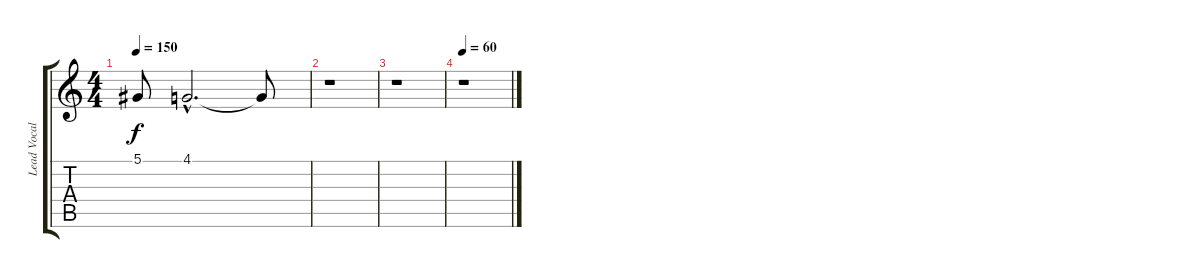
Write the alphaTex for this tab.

\track ("Lead Vocals [Rivers Cuomo]" "Lead Vocal") {instrument lead1square}
\staff {score tabs}
\tuning (Eb4 Bb3 Gb3 Db3 Ab2 Eb2) {hide}
\ts (4 4)
\tempo 150
\clef g2
\ks c
5.1.8{dy f} 4.1{hac}.2{d} 4.1{t}.8 |
r.1 |
r.1 |
\tempo 60
r.1
